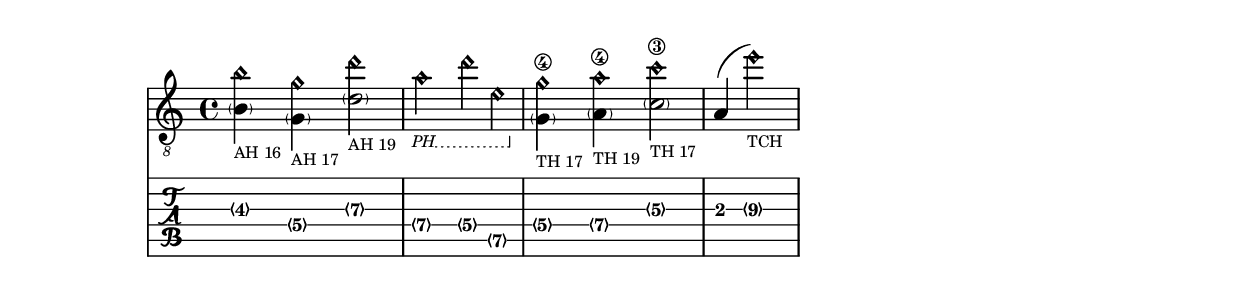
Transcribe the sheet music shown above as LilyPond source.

%% DO NOT EDIT this file manually; it is automatically
%% generated from LSR http://lsr.dsi.unimi.it
%% Make any changes in LSR itself, or in Documentation/snippets/new/ ,
%% and then run scripts/auxiliar/makelsr.py
%%
%% This file is in the public domain.
\version "2.17.15"

\header {
  lsrtags = "fretted-strings"

  texidoc = "
Demonstrates fretted-string harmonics in tablature

"
  doctitle = "Fretted-string harmonics in tablature"
} % begin verbatim

pinchedHarmonics = {
   \textSpannerDown
   \override TextSpanner.bound-details.left.text =
      \markup {\halign #-0.5 \teeny "PH" }
      \override TextSpanner.style =
         #'dashed-line
   \override TextSpanner.dash-period = #0.6
   \override TextSpanner.bound-details.right.attach-dir = #1
   \override TextSpanner.bound-details.right.text =
      \markup { \draw-line #'(0 . 1) }
   \override TextSpanner.bound-details.right.padding = #-0.5
}

harmonics = {
  %artificial harmonics (AH)
  \textLengthOn
  <\parenthesize b b'\harmonic>4_\markup{ \teeny "AH 16" }
  <\parenthesize g g'\harmonic>4_\markup{ \teeny "AH 17" }
  <\parenthesize d' d''\harmonic>2_\markup{ \teeny "AH 19" }
  %pinched harmonics (PH)
  \pinchedHarmonics
  <a'\harmonic>2\startTextSpan
  <d''\harmonic>4
  <e'\harmonic>4\stopTextSpan
  %tapped harmonics (TH)
  <\parenthesize g\4 g'\harmonic>4_\markup{ \teeny "TH 17" }
  <\parenthesize a\4 a'\harmonic>4_\markup{ \teeny "TH 19" }
  <\parenthesize c'\3 c''\harmonic>2_\markup{ \teeny "TH 17" }
  %touch harmonics (TCH)
  a4( <e''\harmonic>2. )_\markup{ \teeny "TCH" }
}

frettedStrings = {
  %artificial harmonics (AH)
  \harmonicByFret #4 g4\3
  \harmonicByFret #5 d4\4
  \harmonicByFret #7 g2\3
  %pinched harmonics (PH)
  \harmonicByFret #7 d2\4
  \harmonicByFret #5 d4\4
  \harmonicByFret #7 a4\5
  %tapped harmonics (TH)
  \harmonicByFret #5 d4\4
  \harmonicByFret #7 d4\4
  \harmonicByFret #5 g2\3
  %touch harmonics (TCH)
  a4 \harmonicByFret #9 g2.\3
}

\score {
  <<
    \new Staff {
      \new Voice {
        \clef "treble_8"
        \harmonics
      }
    }
    \new TabStaff {
      \new TabVoice {
        \frettedStrings
      }
    }
  >>
}
